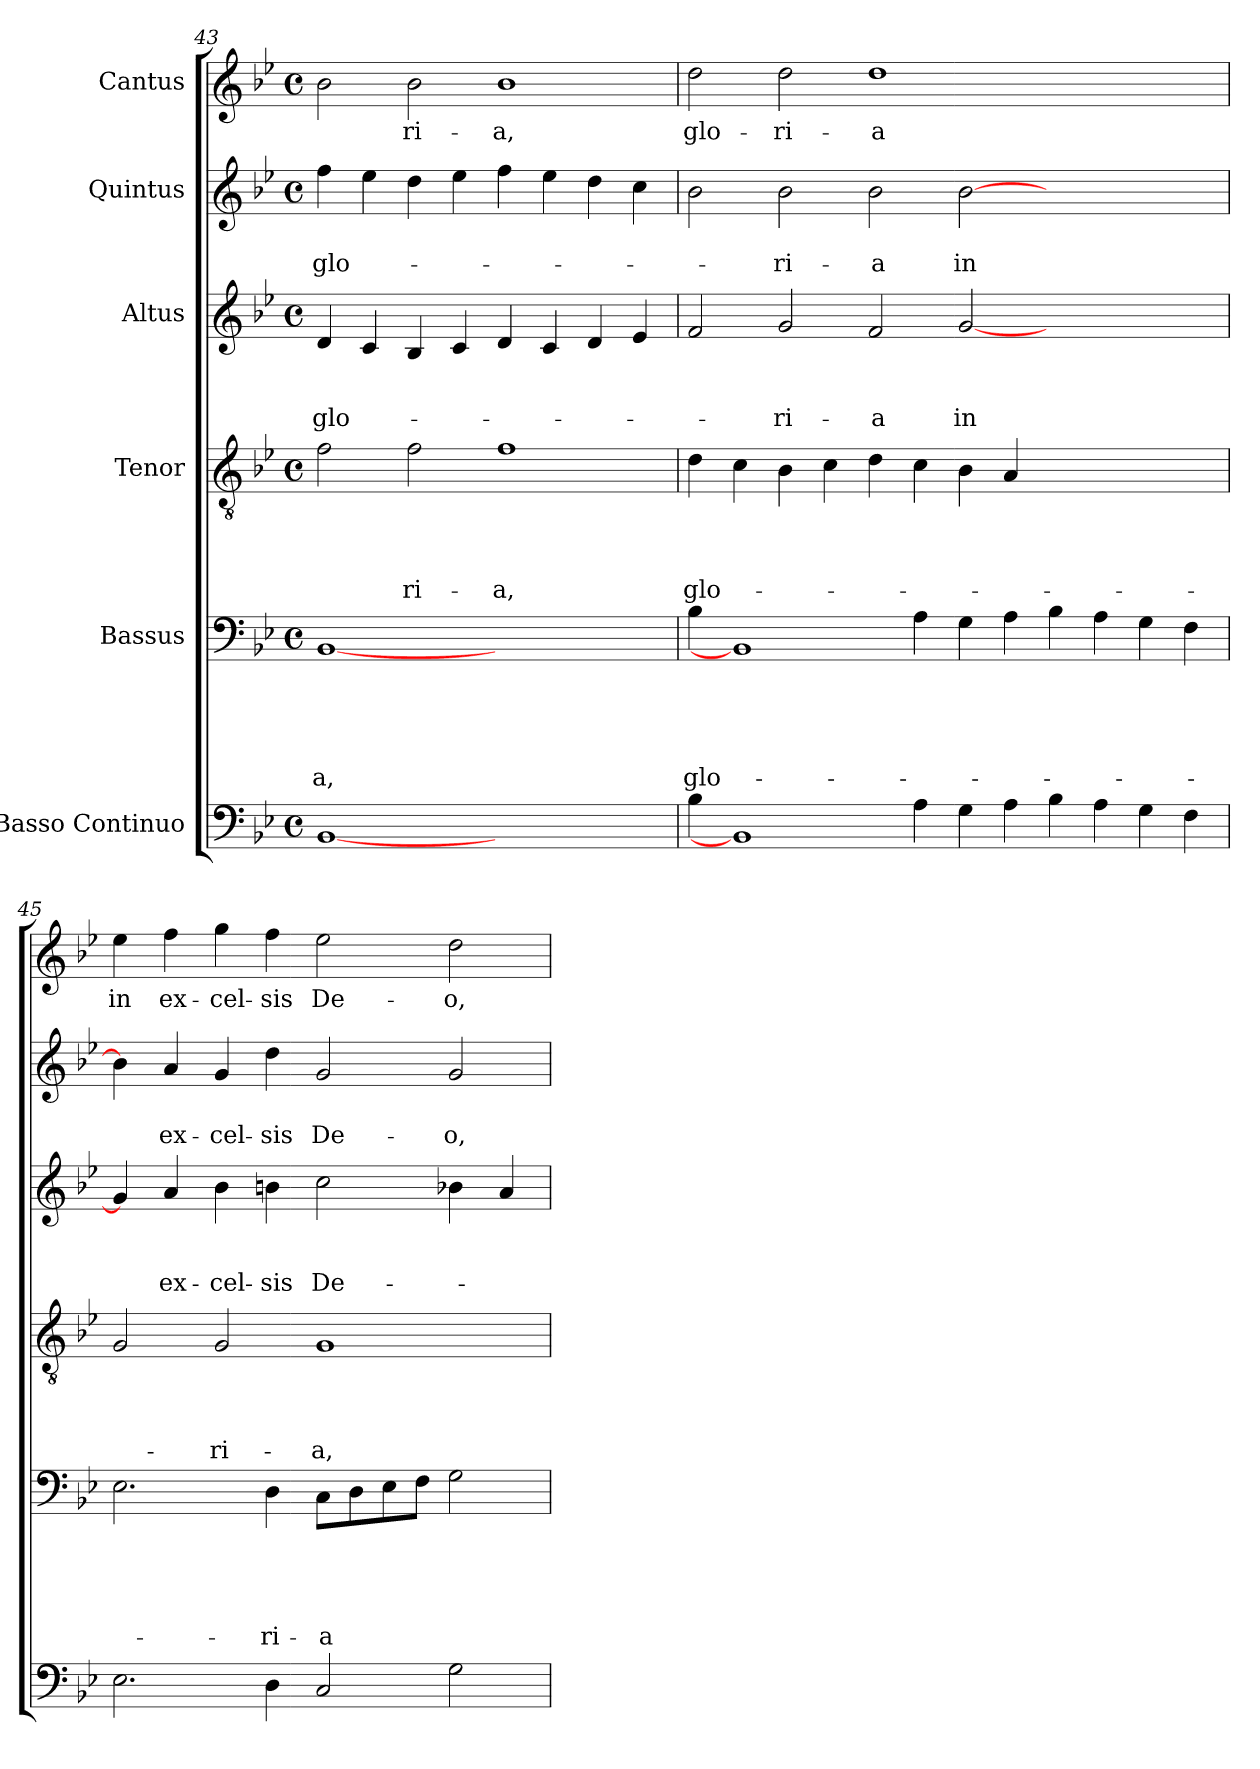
**kern	**kern	**text	**text	**text	**text	**text	**kern	**text	**text	**text	**text	**kern	**text	**text	**text	**kern	**text	**text	**kern	**text
*part6	*part5	*part5	*part5	*part5	*part5	*part5	*part4	*part4	*part4	*part4	*part4	*part3	*part3	*part3	*part3	*part2	*part2	*part2	*part1	*part1
*staff6	*staff5	*staff5	*staff5	*staff5	*staff5	*staff5	*staff4	*staff4	*staff4	*staff4	*staff4	*staff3	*staff3	*staff3	*staff3	*staff2	*staff2	*staff2	*staff1	*staff1
*I"Basso Continuo	*I"Bassus	*	*	*	*	*	*I"Tenor	*	*	*	*	*I"Altus	*	*	*	*I"Quintus	*	*	*I"Cantus	*
!!LO:PB:g=z
*clefF4	*clefF4	*	*	*	*	*	*clefGv2	*	*	*	*	*clefG2	*	*	*	*clefG2	*	*	*clefG2	*
*ITrd7c12	*	*	*	*	*	*	*	*	*	*	*	*	*	*	*	*	*	*	*	*
*k[b-e-]	*k[b-e-]	*	*	*	*	*	*k[b-e-]	*	*	*	*	*k[b-e-]	*	*	*	*k[b-e-]	*	*	*k[b-e-]	*
*B-:	*B-:	*	*	*	*	*	*B-:	*	*	*	*	*B-:	*	*	*	*B-:	*	*	*B-:	*
*M4/4	*M4/4	*	*	*	*	*	*M4/4	*	*	*	*	*M4/4	*	*	*	*M4/4	*	*	*M4/4	*
*met(c)	*met(c)	*	*	*	*	*	*met(c)	*	*	*	*	*met(c)	*	*	*	*met(c)	*	*	*met(c)	*
=43	=43	=43	=43	=43	=43	=43	=43	=43	=43	=43	=43	=43	=43	=43	=43	=43	=43	=43	=43	=43
!	!	!	!	!	!	!LO:LY:b:rj	!	!	!	!	!	!	!	!	!LO:LY:b	!	!	!LO:LY:b	!	!
[1BBB-	[1BB-	.	.	.	.	-a,	2f\	.	.	.	.	4d/	.	.	glo-	4ff\	.	glo-	2b-\	.
.	.	.	.	.	.	.	.	.	.	.	.	4c/	.	.	.	4ee-\	.	.	.	.
!	!	!	!	!	!	!	!	!	!	!	!LO:LY:b	!	!	!	!	!	!	!	!	!LO:LY:b
.	.	.	.	.	.	.	2f\	.	.	.	-ri-	4B-/	.	.	.	4dd\	.	.	2b-\	-ri-
.	.	.	.	.	.	.	.	.	.	.	.	4c/	.	.	.	4ee-\	.	.	.	.
!	!	!	!	!	!	!	!	!	!	!	!LO:LY:b	!	!	!	!	!	!	!	!	!LO:LY:b
1ryy	1ryy	.	.	.	.	.	1f	.	.	.	-a,	4d/	.	.	.	4ff\	.	.	1b-	-a,
.	.	.	.	.	.	.	.	.	.	.	.	4c/	.	.	.	4ee-\	.	.	.	.
.	.	.	.	.	.	.	.	.	.	.	.	4d/	.	.	.	4dd\	.	.	.	.
.	.	.	.	.	.	.	.	.	.	.	.	4e-/	.	.	.	4cc\	.	.	.	.
=44	=44	=44	=44	=44	=44	=44	=44	=44	=44	=44	=44	=44	=44	=44	=44	=44	=44	=44	=44	=44
!	!	!	!	!	!	!LO:LY:b	!	!	!	!	!LO:LY:b	!	!	!	!	!	!	!	!	!LO:LY:b
4BB-\	4B-\	.	.	.	.	glo-	4d\	.	.	.	glo-	2f/	.	.	.	2b-\	.	.	2dd\	glo-
1BBB-]	1BB-]	.	.	.	.	.	4c\	.	.	.	.	.	.	.	.	.	.	.	.	.
!	!	!	!	!	!	!	!	!	!	!	!	!	!	!	!LO:LY:b	!	!	!LO:LY:b	!	!LO:LY:b
.	.	.	.	.	.	.	4B-\	.	.	.	.	2g/	.	.	-ri-	2b-\	.	-ri-	2dd\	-ri-
.	.	.	.	.	.	.	4c\	.	.	.	.	.	.	.	.	.	.	.	.	.
!	!	!	!	!	!	!	!	!	!	!	!	!	!	!	!LO:LY:b	!	!	!LO:LY:b	!	!LO:LY:b:rj
.	.	.	.	.	.	.	4d\	.	.	.	.	2f/	.	.	-a	2b-\	.	-a	1dd	-a
4AA\	4A\	.	.	.	.	.	4c\	.	.	.	.	.	.	.	.	.	.	.	.	.
!	!	!	!	!	!	!	!	!	!	!	!	!	!	!	!LO:LY:b	!	!	!LO:LY:b	!	!
4GG\	4G\	.	.	.	.	.	4B-\	.	.	.	.	[<2g/	.	.	in	[>2b-\	.	in	.	.
4AA\	4A\	.	.	.	.	.	4A/	.	.	.	.	.	.	.	.	.	.	.	.	.
4BB-\	4B-\	.	.	.	.	.	1ryy	.	.	.	.	1ryy	.	.	.	1ryy	.	.	1ryy	.
4AA\	4A\	.	.	.	.	.	.	.	.	.	.	.	.	.	.	.	.	.	.	.
4GG\	4G\	.	.	.	.	.	.	.	.	.	.	.	.	.	.	.	.	.	.	.
4FF\	4F\	.	.	.	.	.	.	.	.	.	.	.	.	.	.	.	.	.	.	.
=45	=45	=45	=45	=45	=45	=45	=45	=45	=45	=45	=45	=45	=45	=45	=45	=45	=45	=45	=45	=45
!	!	!	!	!	!	!	!	!	!	!	!	!	!	!	!	!	!	!	!	!LO:LY:b
2.EE-\	2.E-\	.	.	.	.	.	2G/	.	.	.	.	4g/]	.	.	.	4b-\]	.	.	4ee-\	in
!	!	!	!	!	!	!	!	!	!	!	!	!	!	!	!LO:LY:b	!	!	!LO:LY:b	!	!LO:LY:b
.	.	.	.	.	.	.	.	.	.	.	.	4a/	.	.	ex-	4a/	.	ex-	4ff\	ex-
!	!	!	!	!	!	!	!	!	!	!	!LO:LY:b	!	!	!	!LO:LY:b	!	!	!LO:LY:b	!	!LO:LY:b
.	.	.	.	.	.	.	2G/	.	.	.	-ri-	4b-\	.	.	-cel-	4g/	.	-cel-	4gg\	-cel-
!	!	!	!	!	!	!LO:LY:b	!	!	!	!	!	!	!	!	!LO:LY:b	!	!	!LO:LY:b	!	!LO:LY:b
4DD\	4D\	.	.	.	.	-ri-	.	.	.	.	.	4bn\	.	.	-sis	4dd\	.	-sis	4ff\	-sis
!	!	!	!	!	!	!LO:LY:b	!	!	!	!	!LO:LY:b:rj	!	!	!	!LO:LY:b	!	!	!LO:LY:b	!	!LO:LY:b
2CC/	8C\L	.	.	.	.	-a	1G	.	.	.	-a,	2cc\	.	.	De-	2g/	.	De-	2ee-\	De-
.	8D\	.	.	.	.	.	.	.	.	.	.	.	.	.	.	.	.	.	.	.
.	8E-\	.	.	.	.	.	.	.	.	.	.	.	.	.	.	.	.	.	.	.
.	8F\J	.	.	.	.	.	.	.	.	.	.	.	.	.	.	.	.	.	.	.
!	!	!	!	!	!	!	!	!	!	!	!	!	!	!	!	!	!	!LO:LY:b	!	!LO:LY:b
2GG\	2G\	.	.	.	.	.	.	.	.	.	.	4b-X\	.	.	.	2g/	.	-o,	2dd\	-o,
.	.	.	.	.	.	.	.	.	.	.	.	4a/	.	.	.	.	.	.	.	.
=	=	=	=	=	=	=	=	=	=	=	=	=	=	=	=	=	=	=	=	=
*-	*-	*-	*-	*-	*-	*-	*-	*-	*-	*-	*-	*-	*-	*-	*-	*-	*-	*-	*-	*-
